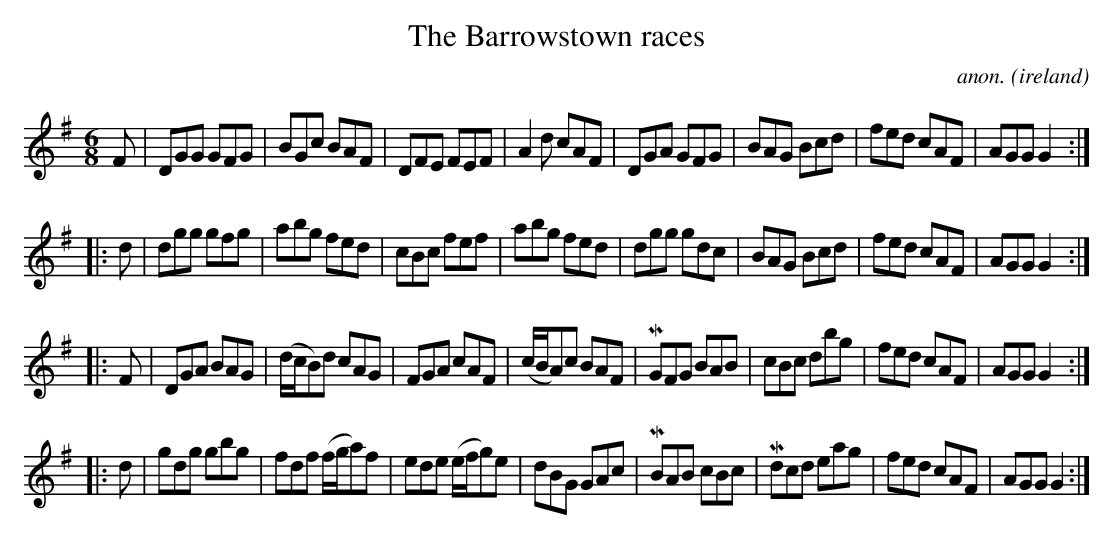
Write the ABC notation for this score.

X:1
T:The Barrowstown races
O:ireland
C:anon.
m:Mn = (3n/o/n/
M:6/8
L:1/8
K:G
F|DGG GFG|BGc BAF|DFE FEF|A2d cAF|DGA GFG|BAG Bcd|fed cAF|AGG G2:|
|:d|dgg gfg|abg fed|cBc fef|abg fed|dgg gdc|BAG Bcd|fed cAF|AGG G2:|
|:F|DGA BAG|(d/c/B)d cAG|FGA cAF|(c/B/A)c BAF|MGFG BAB|cBc dbg|fed cAF|AGG G2:|
|:d|gdg gbg|fdf (f/g/a)f|ede (e/f/g)e|dBG GAc|MBAB cBc|Mdcd eag|fed cAF|AGG G2:|
